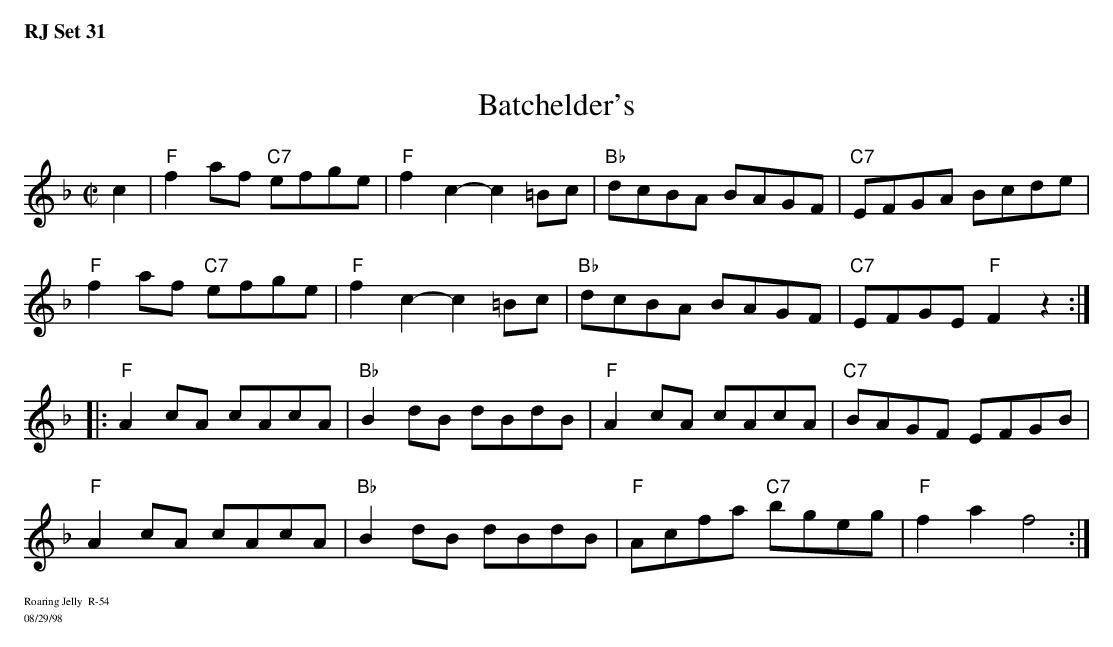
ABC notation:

X:1
T: Batchelder's
M: C|
K: F
c2| "F"f2af "C7"efge| "F"f2c2- c2=Bc| "Bb"dcBA BAGF| "C7"EFGA Bcde|
    "F"f2af "C7"efge| "F"f2c2- c2=Bc| "Bb"dcBA BAGF| "C7"EFGE "F"F2 z2:|
|:\
"F"A2cA cAcA| "Bb"B2dB dBdB| "F"A2cA cAcA| "C7"BAGF EFGB|
"F"A2cA cAcA| "Bb"B2dB dBdB| "F"Acfa "C7"bgeg| "F"f2a2 f4 :|
